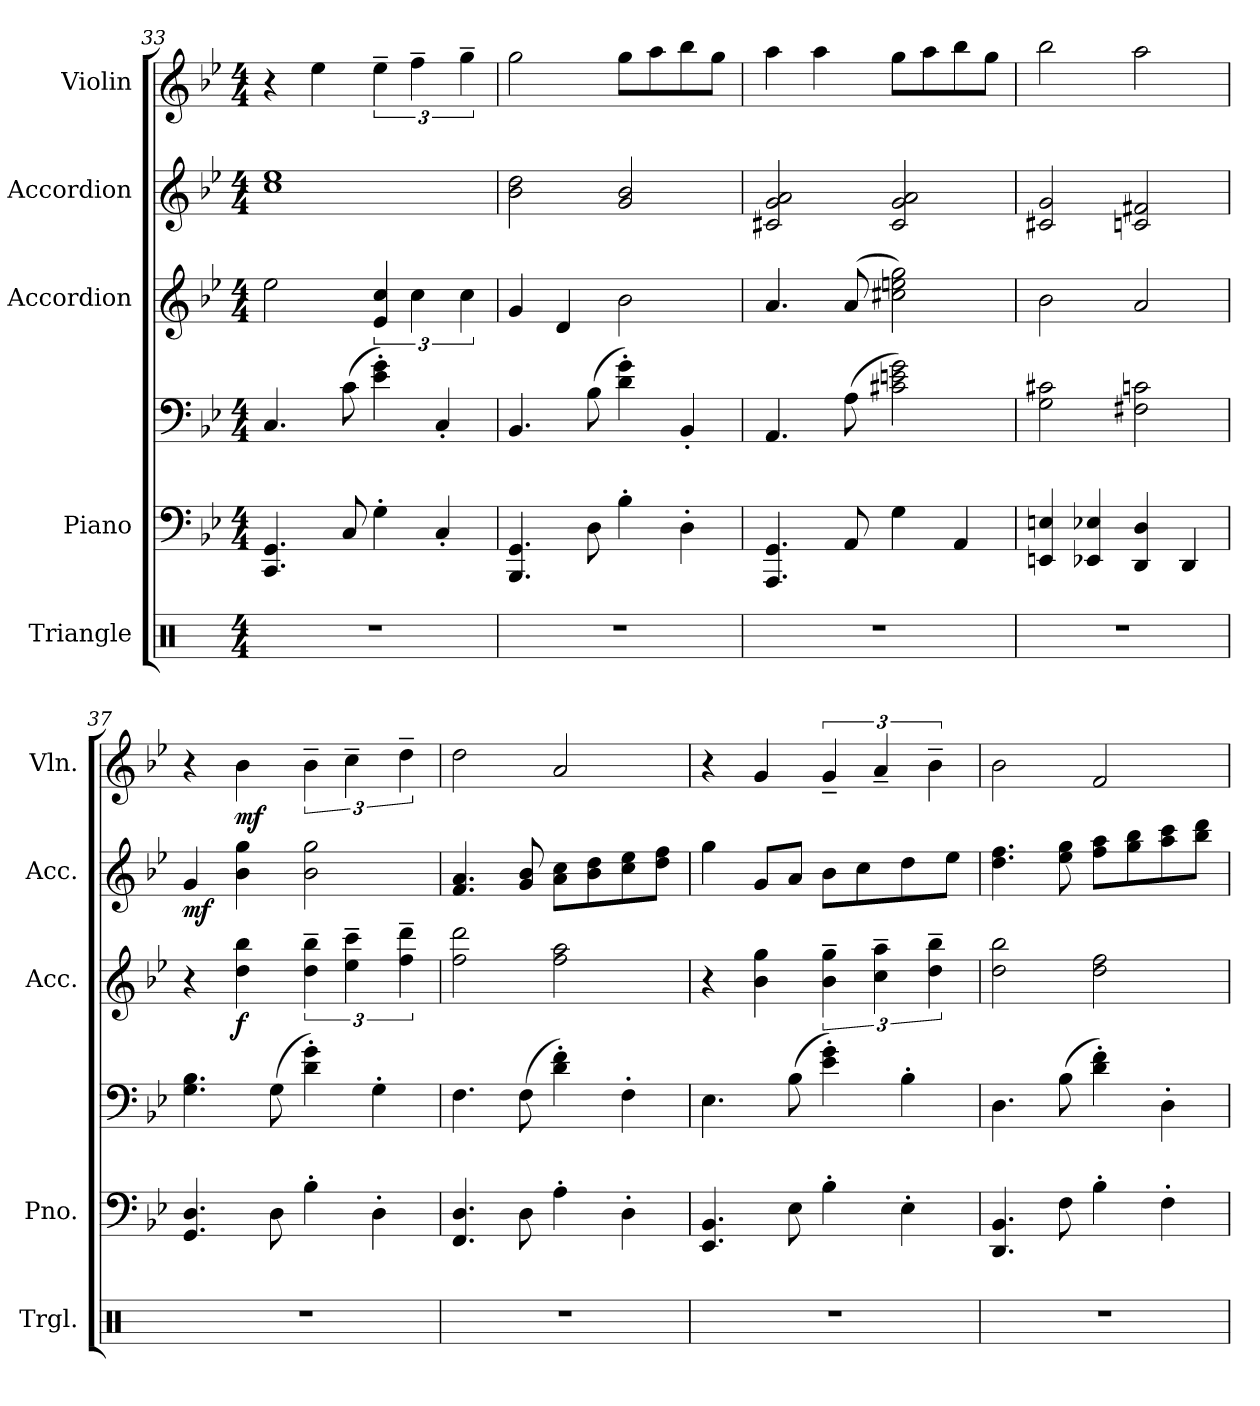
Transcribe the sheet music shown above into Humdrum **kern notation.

**kern	**kern	**kern	**kern	**dynam	**kern	**dynam	**kern	**dynam
*part5	*part4	*part4	*part3	*part3	*part2	*part2	*part1	*part1
*staff6	*staff5	*staff4	*staff3	*staff3	*staff2	*staff2	*staff1	*staff1
*I"Triangle	*I"Piano	*	*I"Accordion	*	*I"Accordion	*	*I"Violin	*
*I'Trgl.	*I'Pno.	*	*I'Acc.	*	*I'Acc.	*	*I'Vln.	*
*clefX	*clefF4	*clefF4	*clefG2	*	*clefG2	*	*clefG2	*
*k[]	*k[b-e-]	*k[b-e-]	*k[b-e-]	*	*k[b-e-]	*	*k[b-e-]	*
*M4/4	*M4/4	*M4/4	*M4/4	*	*M4/4	*	*M4/4	*
=33	=33	=33	=33	=33	=33	=33	=33	=33
1r	4.CC/ 4.GG/	4.C/	2ee-\	.	1cc 1ee-	.	4r	.
.	.	.	.	.	.	.	4ee-\	.
.	8C/	(8c\	.	.	.	.	.	.
.	4G'\	4e-\' 4g\')	6e-/ 6cc/	.	.	.	6ee-~\	.
.	.	.	6cc\	.	.	.	6ff~\	.
.	4C'/	4C'/	.	.	.	.	.	.
.	.	.	6cc\	.	.	.	6gg~\	.
=34	=34	=34	=34	=34	=34	=34	=34	=34
1r	4.BBB-/ 4.GG/	4.BB-/	4g/	.	2b-\ 2dd\	.	2gg\	.
.	.	.	4d/	.	.	.	.	.
.	8D\	(8B-\	.	.	.	.	.	.
.	4B-'\	4d\' 4g\')	2b-\	.	2g/ 2b-/	.	8gg\L	.
.	.	.	.	.	.	.	8aa\	.
.	4D'\	4BB-'/	.	.	.	.	8bb-\	.
.	.	.	.	.	.	.	8gg\J	.
=35	=35	=35	=35	=35	=35	=35	=35	=35
1r	4.AAA/ 4.GG/	4.AA/	4.a/	.	2c#X/ 2g/ 2a/	.	4aa\	.
.	.	.	.	.	.	.	4aa\	.
.	8AA/	(8A\	(8a/	.	.	.	.	.
.	4G\	2c#X\ 2en\ 2g\)	2cc#X\ 2een\ 2gg\)	.	2c#/ 2g/ 2a/	.	8gg\L	.
.	.	.	.	.	.	.	8aa\	.
.	4AA/	.	.	.	.	.	8bb-\	.
.	.	.	.	.	.	.	8gg\J	.
=36	=36	=36	=36	=36	=36	=36	=36	=36
1r	4EEn/ 4En/	2G\ 2c#X\	2b-\	.	2c#X/ 2g/	.	2bb-\	.
.	4EE-X/ 4E-X/	.	.	.	.	.	.	.
.	4DD/ 4D/	2F#X\ 2cn\	2a/	.	2cn/ 2f#X/	.	2aa\	.
.	4DD/	.	.	.	.	.	.	.
=37	=37	=37	=37	=37	=37	=37	=37	=37
!	!	!	!	!	!	!LO:DY:b	!	!
1r	4.GG/ 4.D/	4.G\ 4.B-\	4r	.	4g/	mf	4r	.
!	!	!	!	!LO:DY:b	!	!	!	!LO:DY:b
.	.	.	4dd\ 4bb-\	f	4b-\ 4gg\	.	4b-\	mf
.	8D\	(8G\	.	.	.	.	.	.
.	4B-'\	4d\' 4g\')	6dd\~ 6bb-\~	.	2b-\ 2gg\	.	6b-~\	.
.	.	.	6ee-\~ 6ccc\~	.	.	.	6cc~\	.
.	4D'\	4G'\	.	.	.	.	.	.
.	.	.	6ff\~ 6ddd\~	.	.	.	6dd~\	.
!!LO:PB:g=z
=38	=38	=38	=38	=38	=38	=38	=38	=38
1r	4.FF/ 4.D/	4.F\	2ff\ 2ddd\	.	4.f/ 4.a/	.	2dd\	.
.	8D\	(8F\	.	.	8g/ 8b-/	.	.	.
.	4A'\	4d\' 4f\')	2ff\ 2aa\	.	8a\ 8cc\L	.	2a/	.
.	.	.	.	.	8b-\ 8dd\	.	.	.
.	4D'\	4F'\	.	.	8cc\ 8ee-\	.	.	.
.	.	.	.	.	8dd\ 8ff\J	.	.	.
=39	=39	=39	=39	=39	=39	=39	=39	=39
1r	4.EE-/ 4.BB-/	4.E-\	4r	.	4gg\	.	4r	.
.	.	.	4b-\ 4gg\	.	8g/L	.	4g/	.
.	8E-\	(8B-\	.	.	8a/J	.	.	.
.	4B-'\	4e-\' 4g\')	6b-\~ 6gg\~	.	8b-\L	.	6g~/	.
.	.	.	.	.	8cc\	.	.	.
.	.	.	6cc\~ 6aa\~	.	.	.	6a~/	.
.	4E-'\	4B-'\	.	.	8dd\	.	.	.
.	.	.	6dd\~ 6bb-\~	.	.	.	6b-~\	.
.	.	.	.	.	8ee-\J	.	.	.
=40	=40	=40	=40	=40	=40	=40	=40	=40
1r	4.DD/ 4.BB-/	4.D\	2dd\ 2bb-\	.	4.dd\ 4.ff\	.	2b-\	.
.	8F\	(8B-\	.	.	8ee-\ 8gg\	.	.	.
.	4B-'\	4d\' 4f\')	2dd\ 2ff\	.	8ff\ 8aa\L	.	2f/	.
.	.	.	.	.	8gg\ 8bb-\	.	.	.
.	4F'\	4D'\	.	.	8aa\ 8ccc\	.	.	.
.	.	.	.	.	8bb-\ 8ddd\J	.	.	.
=	=	=	=	=	=	=	=	=
*-	*-	*-	*-	*-	*-	*-	*-	*-
